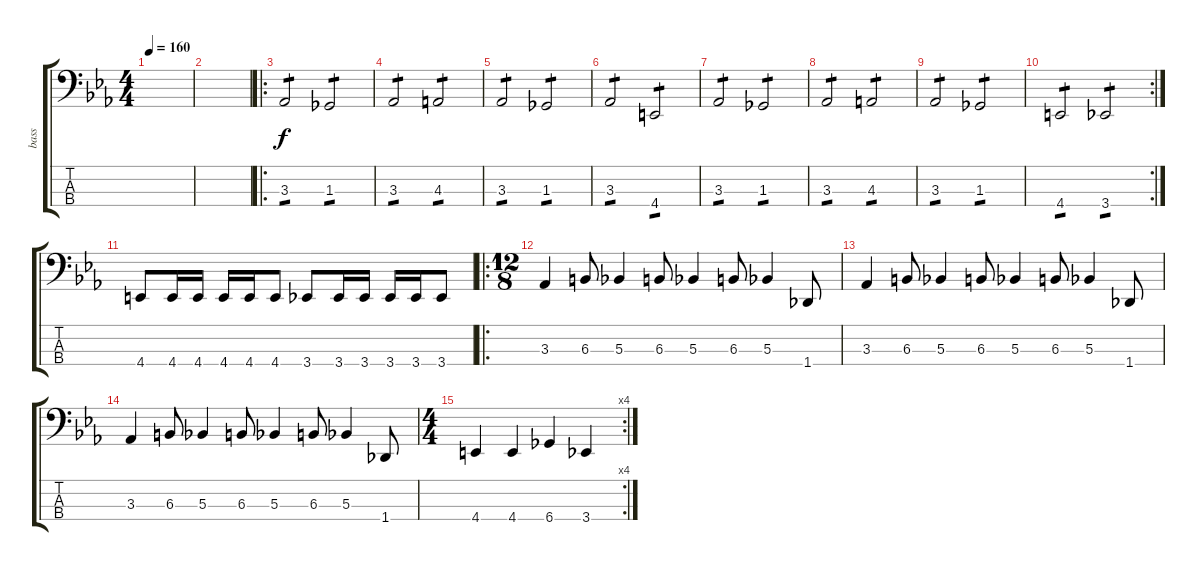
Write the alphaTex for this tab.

\track ("bass" "bass") {instrument electricbassfinger}
\staff {score tabs}
\tuning (Eb2 Bb1 F1 C1) {hide}
\ts (4 4)
\tempo 160
\clef f4
\ks cminor
|
|
\ro
3.3.2{tp 1 dy f} 1.3.2{tp 1} |
3.3.2{tp 1} 4.3.2{tp 1} |
3.3.2{tp 1} 1.3.2{tp 1} |
3.3.2{tp 1} 4.4.2{tp 1} |
3.3.2{tp 1} 1.3.2{tp 1} |
3.3.2{tp 1} 4.3.2{tp 1} |
3.3.2{tp 1} 1.3.2{tp 1} |
\rc 2
4.4.2{tp 1} 3.4.2{tp 1} |
4.4.8 4.4.16 4.4.16 4.4.16 4.4.16 4.4.8 3.4.8 3.4.16 3.4.16 3.4.16 3.4.16 3.4.8 |
\ro
\ts (12 8)
3.3.4 6.3.8 5.3.4 6.3.8 5.3.4 6.3.8 5.3.4 1.4.8 |
3.3.4 6.3.8 5.3.4 6.3.8 5.3.4 6.3.8 5.3.4 1.4.8 |
3.3.4 6.3.8 5.3.4 6.3.8 5.3.4 6.3.8 5.3.4 1.4.8 |
\rc 4
\ts (4 4)
4.4.4 4.4.4 6.4.4 3.4.4
